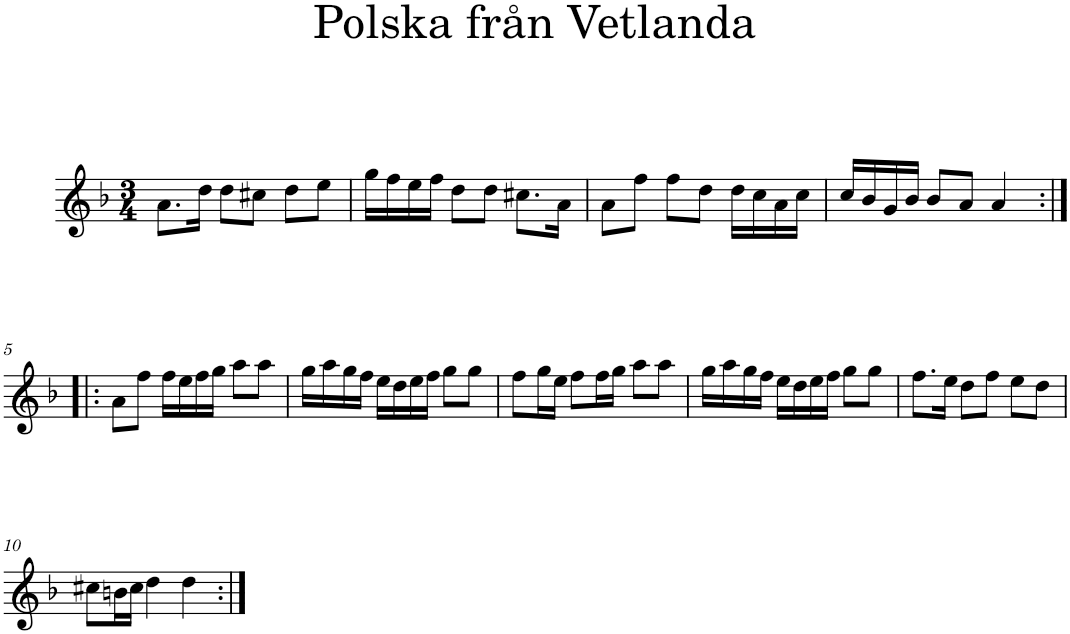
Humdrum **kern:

**kern
*part1
*staff1
*I"Piano
*I'Pno
*clefG2
*k[b-]
*d:
*M3/4
=1
8.a\L
16dd\Jk
8dd\L
8cc#X\J
8dd\L
8ee\J
=2
16gg\LL
16ff\
16ee\
16ff\JJ
8dd\L
8dd\J
8.cc#X\L
16a\Jk
=3
8a\L
8ff\J
8ff\L
8dd\J
16dd\LL
16cc\
16a\
16cc\JJ
=4
16cc/LL
16b-/
16g/
16b-/JJ
8b-/L
8a/J
4a/
!!LO:LB:g=z
=5:|!|:
8a\L
8ff\J
16ff\LL
16ee\
16ff\
16gg\JJ
8aa\L
8aa\J
=6
16gg\LL
16aa\
16gg\
16ff\JJ
16ee\LL
16dd\
16ee\
16ff\JJ
8gg\L
8gg\J
=7
8ff\L
16gg\L
16ee\JJ
8ff\L
16ff\L
16gg\JJ
8aa\L
8aa\J
=8
16gg\LL
16aa\
16gg\
16ff\JJ
16ee\LL
16dd\
16ee\
16ff\JJ
8gg\L
8gg\J
=9
8.ff\L
16ee\Jk
8dd\L
8ff\J
8ee\L
8dd\J
!!LO:LB:g=z
=10
8cc#X\L
16bn\L
16cc#\JJ
4dd\
4dd\
=:|!
*-
